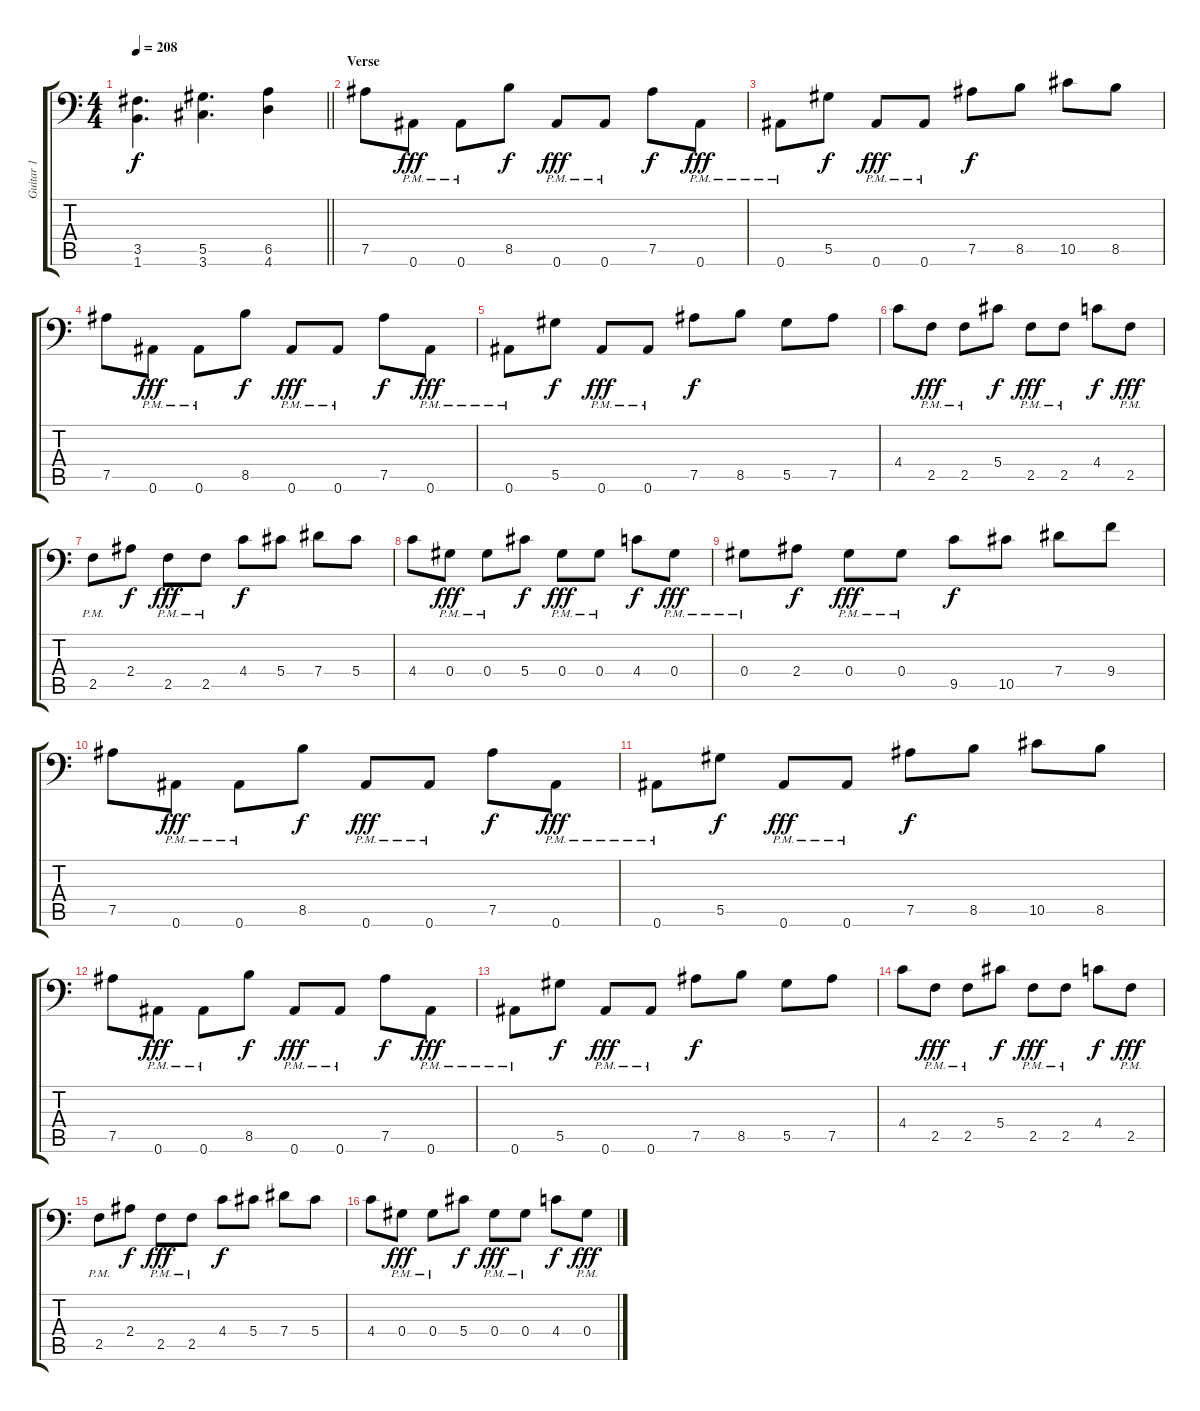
\track ("Guitar 1" "Guitar 1") {instrument distortionguitar}
\staff {score tabs}
\tuning (Bb3 F3 Db3 Ab2 Eb2 Bb1) {hide}
\ts (4 4)
\tempo 208
\clef f4
\barLineRight lightlight
\ks c
(3.5 1.6).4{d dy f} (5.5 3.6).4{d} (6.5 4.6).4 |
\section ("" "Verse")
7.5.8 0.6{pm}.8{dy fff} 0.6{pm}.8 8.5.8{dy f} 0.6{pm}.8{dy fff} 0.6{pm}.8 7.5.8{dy f} 0.6{pm}.8{dy fff} |
0.6{pm}.8 5.5.8{dy f} 0.6{pm}.8{dy fff} 0.6{pm}.8 7.5.8{dy f} 8.5.8 10.5.8 8.5.8 |
7.5.8 0.6{pm}.8{dy fff} 0.6{pm}.8 8.5.8{dy f} 0.6{pm}.8{dy fff} 0.6{pm}.8 7.5.8{dy f} 0.6{pm}.8{dy fff} |
0.6{pm}.8 5.5.8{dy f} 0.6{pm}.8{dy fff} 0.6{pm}.8 7.5.8{dy f} 8.5.8 5.5.8 7.5.8 |
4.4.8 2.5{pm}.8{dy fff} 2.5{pm}.8 5.4.8{dy f} 2.5{pm}.8{dy fff} 2.5{pm}.8 4.4.8{dy f} 2.5{pm}.8{dy fff} |
2.5{pm}.8 2.4.8{dy f} 2.5{pm}.8{dy fff} 2.5{pm}.8 4.4.8{dy f} 5.4.8 7.4.8 5.4.8 |
4.4.8 0.4{pm}.8{dy fff} 0.4{pm}.8 5.4.8{dy f} 0.4{pm}.8{dy fff} 0.4{pm}.8 4.4.8{dy f} 0.4{pm}.8{dy fff} |
0.4{pm}.8 2.4.8{dy f} 0.4{pm}.8{dy fff} 0.4{pm}.8 9.5.8{dy f} 10.5.8 7.4.8 9.4.8 |
7.5.8 0.6{pm}.8{dy fff} 0.6{pm}.8 8.5.8{dy f} 0.6{pm}.8{dy fff} 0.6{pm}.8 7.5.8{dy f} 0.6{pm}.8{dy fff} |
0.6{pm}.8 5.5.8{dy f} 0.6{pm}.8{dy fff} 0.6{pm}.8 7.5.8{dy f} 8.5.8 10.5.8 8.5.8 |
7.5.8 0.6{pm}.8{dy fff} 0.6{pm}.8 8.5.8{dy f} 0.6{pm}.8{dy fff} 0.6{pm}.8 7.5.8{dy f} 0.6{pm}.8{dy fff} |
0.6{pm}.8 5.5.8{dy f} 0.6{pm}.8{dy fff} 0.6{pm}.8 7.5.8{dy f} 8.5.8 5.5.8 7.5.8 |
4.4.8 2.5{pm}.8{dy fff} 2.5{pm}.8 5.4.8{dy f} 2.5{pm}.8{dy fff} 2.5{pm}.8 4.4.8{dy f} 2.5{pm}.8{dy fff} |
2.5{pm}.8 2.4.8{dy f} 2.5{pm}.8{dy fff} 2.5{pm}.8 4.4.8{dy f} 5.4.8 7.4.8 5.4.8 |
4.4.8 0.4{pm}.8{dy fff} 0.4{pm}.8 5.4.8{dy f} 0.4{pm}.8{dy fff} 0.4{pm}.8 4.4.8{dy f} 0.4{pm}.8{dy fff}
